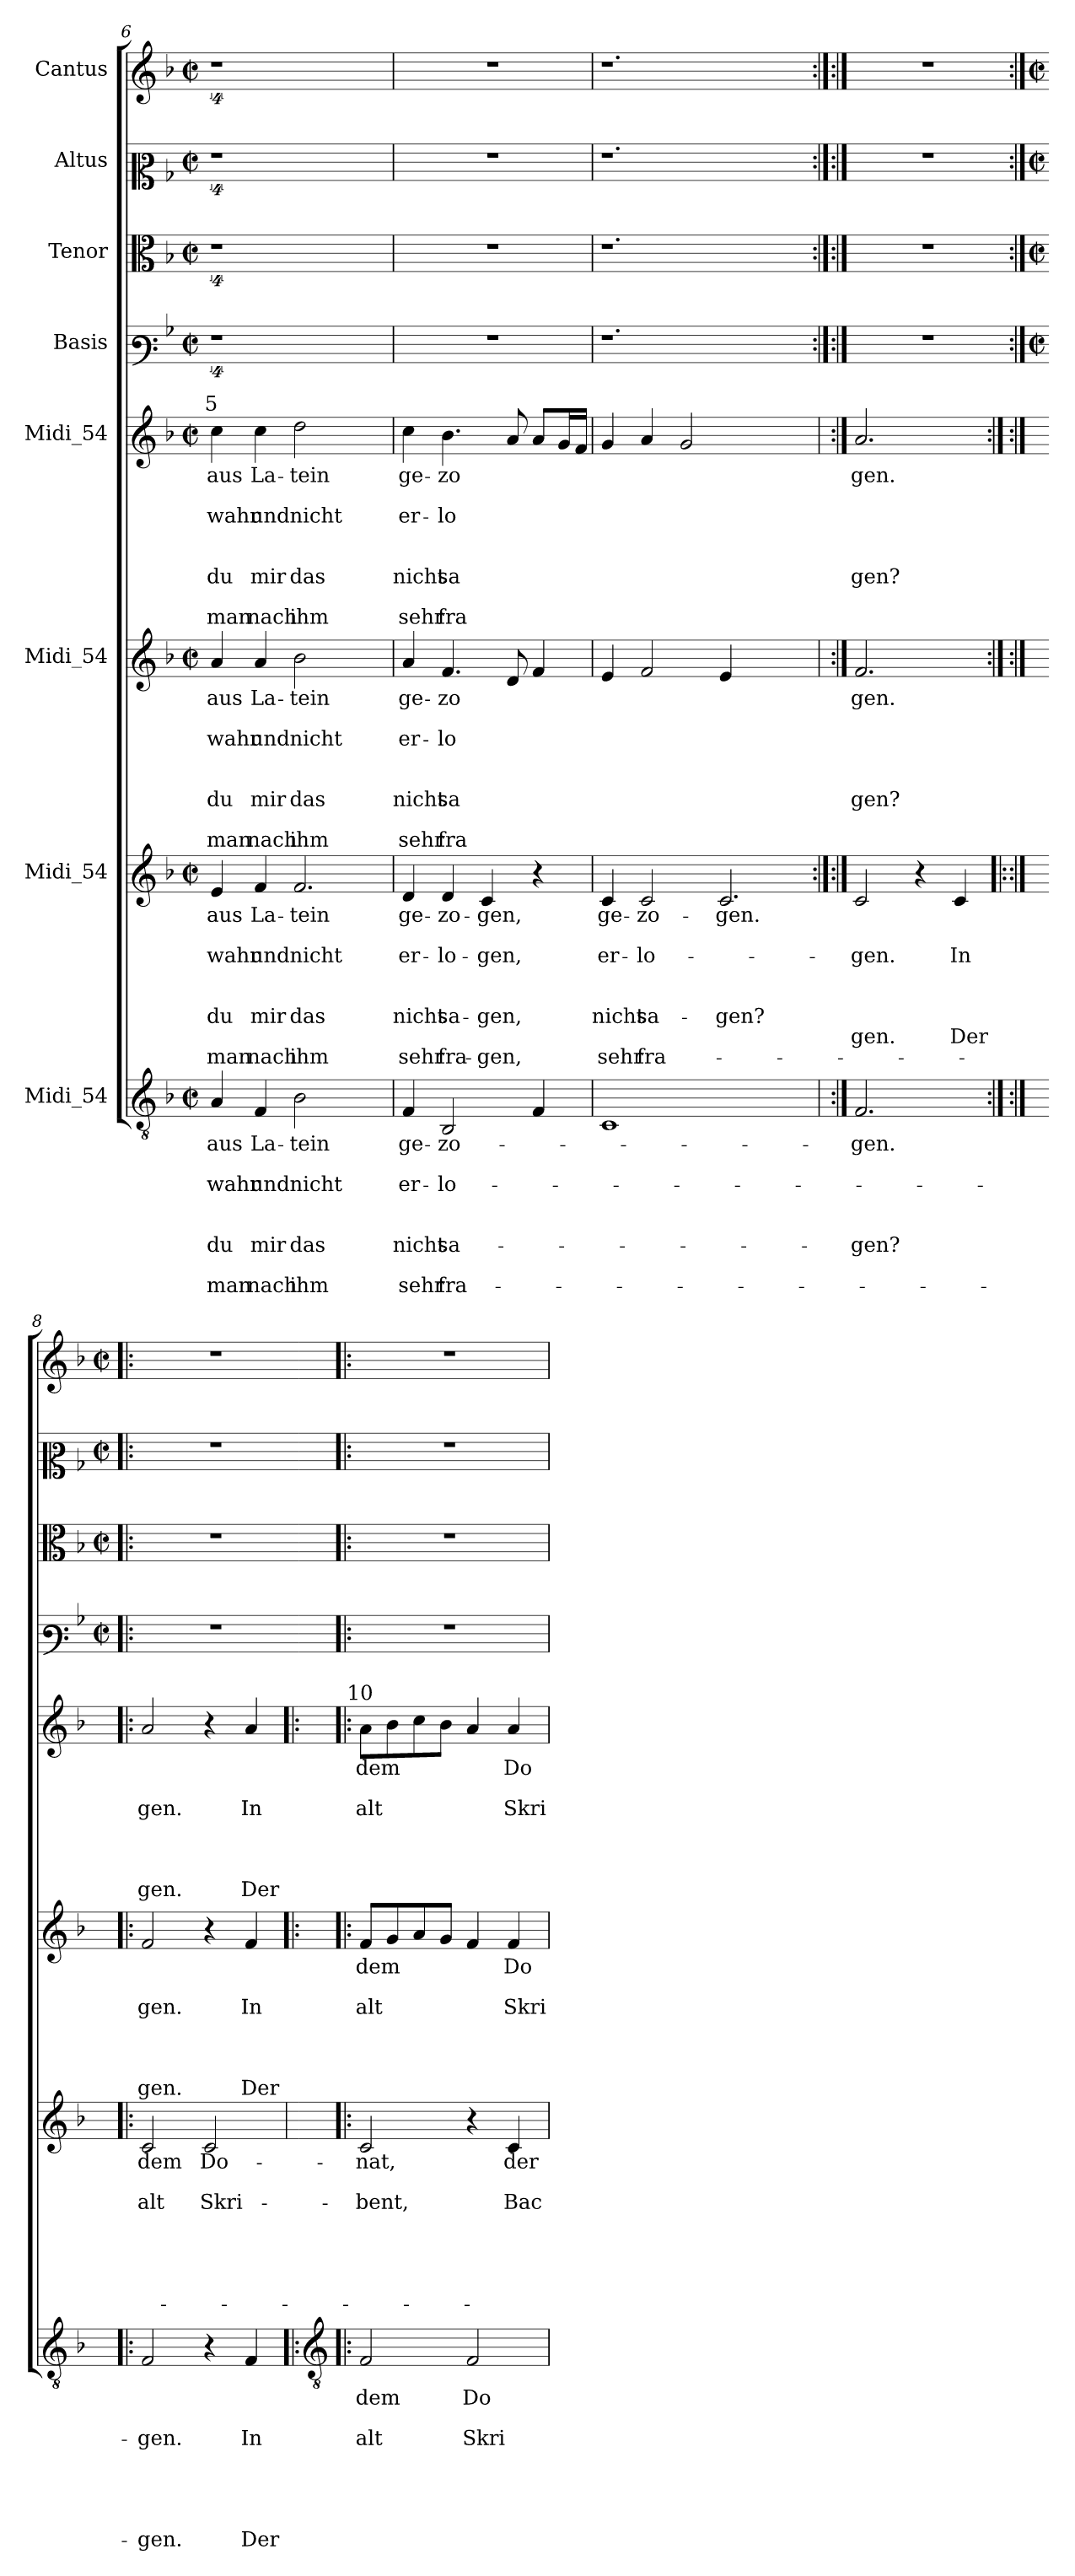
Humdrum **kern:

**kern	**text	**text	**text	**text	**text	**text	**text	**text	**kern	**text	**text	**text	**text	**text	**text	**text	**text	**kern	**text	**text	**text	**text	**text	**text	**text	**text	**kern	**text	**text	**text	**text	**text	**text	**text	**text	**kern	**kern	**kern	**kern
*part8	*part8	*part8	*part8	*part8	*part8	*part8	*part8	*part8	*part7	*part7	*part7	*part7	*part7	*part7	*part7	*part7	*part7	*part6	*part6	*part6	*part6	*part6	*part6	*part6	*part6	*part6	*part5	*part5	*part5	*part5	*part5	*part5	*part5	*part5	*part5	*part4	*part3	*part2	*part1
*staff8	*staff8	*staff8	*staff8	*staff8	*staff8	*staff8	*staff8	*staff8	*staff7	*staff7	*staff7	*staff7	*staff7	*staff7	*staff7	*staff7	*staff7	*staff6	*staff6	*staff6	*staff6	*staff6	*staff6	*staff6	*staff6	*staff6	*staff5	*staff5	*staff5	*staff5	*staff5	*staff5	*staff5	*staff5	*staff5	*staff4	*staff3	*staff2	*staff1
*I"Midi_54	*	*	*	*	*	*	*	*	*I"Midi_54	*	*	*	*	*	*	*	*	*I"Midi_54	*	*	*	*	*	*	*	*	*I"Midi_54	*	*	*	*	*	*	*	*	*I"Basis	*I"Tenor	*I"Altus	*I"Cantus
*clefGv2	*	*	*	*	*	*	*	*	*clefG2	*	*	*	*	*	*	*	*	*clefG2	*	*	*	*	*	*	*	*	*clefG2	*	*	*	*	*	*	*	*	*clefF3	*clefC3	*clefC2	*clefG2
*k[b-]	*	*	*	*	*	*	*	*	*k[b-]	*	*	*	*	*	*	*	*	*k[b-]	*	*	*	*	*	*	*	*	*k[b-]	*	*	*	*	*	*	*	*	*k[b-]	*k[b-]	*k[b-]	*k[b-]
*F:	*	*	*	*	*	*	*	*	*F:	*	*	*	*	*	*	*	*	*F:	*	*	*	*	*	*	*	*	*F:	*	*	*	*	*	*	*	*	*F:	*F:	*F:	*F:
*M2/2	*	*	*	*	*	*	*	*	*M2/2	*	*	*	*	*	*	*	*	*M2/2	*	*	*	*	*	*	*	*	*M2/2	*	*	*	*	*	*	*	*	*M2/2	*M2/2	*M2/2	*M2/2
*met(c|)	*	*	*	*	*	*	*	*	*met(c|)	*	*	*	*	*	*	*	*	*met(c|)	*	*	*	*	*	*	*	*	*met(c|)	*	*	*	*	*	*	*	*	*met(c|)	*met(c|)	*met(c|)	*met(c|)
=6	=6	=6	=6	=6	=6	=6	=6	=6	=6	=6	=6	=6	=6	=6	=6	=6	=6	=6	=6	=6	=6	=6	=6	=6	=6	=6	=6	=6	=6	=6	=6	=6	=6	=6	=6	=6	=6	=6	=6
!	!	!	!	!	!	!	!	!	!	!	!	!	!	!	!	!	!	!	!	!	!	!	!	!	!	!	!LO:TX:a:cj:t=5	!	!	!	!	!	!	!	!	!	!	!	!
!	!LO:LY:b	!	!LO:LY:b	!	!	!LO:LY:b	!	!LO:LY:b	!	!LO:LY:b	!	!LO:LY:b	!	!	!LO:LY:b	!	!LO:LY:b	!	!LO:LY:b	!	!LO:LY:b	!	!	!LO:LY:b	!	!LO:LY:b	!	!LO:LY:b	!	!LO:LY:b	!	!	!LO:LY:b	!	!LO:LY:b	!	!	!	!
4A	aus	.	wahr	.	.	du	.	man	4e	aus	.	wahr	.	.	du	.	man	4a	aus	.	wahr	.	.	du	.	man	4cc	aus	.	wahr	.	.	du	.	man	4%5r	4%5r	4%5r	4%5r
!	!LO:LY:b	!	!LO:LY:b	!	!	!LO:LY:b	!	!LO:LY:b	!	!LO:LY:b	!	!LO:LY:b	!	!	!LO:LY:b	!	!LO:LY:b	!	!LO:LY:b	!	!LO:LY:b	!	!	!LO:LY:b	!	!LO:LY:b	!	!LO:LY:b	!	!LO:LY:b	!	!	!LO:LY:b	!	!LO:LY:b	!	!	!	!
4F	La-	.	-und	.	.	mir	.	nach	4f	La-	.	-und	.	.	mir	.	nach	4a	La-	.	-und	.	.	mir	.	nach	4cc	La-	.	-und	.	.	mir	.	nach	.	.	.	.
!	!LO:LY:b	!	!LO:LY:b	!	!	!LO:LY:b	!	!LO:LY:b	!	!LO:LY:b	!	!LO:LY:b	!	!	!LO:LY:b	!	!LO:LY:b	!	!LO:LY:b	!	!LO:LY:b	!	!	!LO:LY:b	!	!LO:LY:b	!	!LO:LY:b	!	!LO:LY:b	!	!	!LO:LY:b	!	!LO:LY:b	!	!	!	!
2B-	tein	.	nicht	.	.	das	.	ihm	2.f	tein	.	nicht	.	.	das	.	ihm	2b-	tein	.	nicht	.	.	das	.	ihm	2dd	tein	.	nicht	.	.	das	.	ihm	.	.	.	.
4ryy	.	.	.	.	.	.	.	.	.	.	.	.	.	.	.	.	.	4ryy	.	.	.	.	.	.	.	.	4ryy	.	.	.	.	.	.	.	.	.	.	.	.
=6	=6	=6	=6	=6	=6	=6	=6	=6	=6	=6	=6	=6	=6	=6	=6	=6	=6	=6	=6	=6	=6	=6	=6	=6	=6	=6	=6	=6	=6	=6	=6	=6	=6	=6	=6	=6	=6	=6	=6
!	!LO:LY:b	!	!LO:LY:b	!	!	!LO:LY:b	!	!LO:LY:b	!	!LO:LY:b	!	!LO:LY:b	!	!	!LO:LY:b	!	!LO:LY:b	!	!LO:LY:b	!	!LO:LY:b	!	!	!LO:LY:b	!	!LO:LY:b	!	!LO:LY:b	!	!LO:LY:b	!	!	!LO:LY:b	!	!LO:LY:b	!	!	!	!
4F	ge-	.	-er-	.	.	-nicht	.	sehr	4d	ge-	.	-er-	.	.	-nicht	.	sehr	4a	ge-	.	-er-	.	.	-nicht	.	sehr	4cc	ge-	.	-er-	.	.	-nicht	.	sehr	1r	1r	1r	1r
!	!LO:LY:b	!	!LO:LY:b	!	!	!LO:LY:b	!	!LO:LY:b	!	!LO:LY:b	!	!LO:LY:b	!	!	!LO:LY:b	!	!LO:LY:b	!	!LO:LY:b	!	!LO:LY:b	!	!	!LO:LY:b	!	!LO:LY:b	!	!LO:LY:b	!	!LO:LY:b	!	!	!LO:LY:b	!	!LO:LY:b	!	!	!	!
2BB-	zo-	.	-lo-	.	.	-sa-	.	-fra-	4d	zo-	.	-lo-	.	.	-sa-	.	-fra-	4.f	zo	.	lo	.	.	sa	.	fra	4.b-	zo-	.	-lo-	.	.	-sa-	.	-fra-	.	.	.	.
!	!	!	!	!	!	!	!	!	!	!LO:LY:b	!	!LO:LY:b	!	!	!LO:LY:b	!	!LO:LY:b	!	!	!	!	!	!	!	!	!	!	!	!	!	!	!	!	!	!	!	!	!	!
.	.	.	.	.	.	.	.	.	4c	-gen,	.	gen,	.	.	gen,	.	gen,	.	.	.	.	.	.	.	.	.	.	.	.	.	.	.	.	.	.	.	.	.	.
!	!	!	!	!	!	!	!	!	!	!	!	!	!	!	!	!	!	!	!LO:LY:b	!	!LO:LY:b	!	!	!LO:LY:b	!	!LO:LY:b	!	!	!	!	!	!	!	!	!	!	!	!	!
.	.	.	.	.	.	.	.	.	.	.	.	.	.	.	.	.	.	8d	-	.	-	.	.	-	.	-	8a	.	.	.	.	.	.	.	.	.	.	.	.
4F	.	.	.	.	.	.	.	.	4r	.	.	.	.	.	.	.	.	4f	.	.	.	.	.	.	.	.	8aL	.	.	.	.	.	.	.	.	.	.	.	.
!	!	!	!	!	!	!	!	!	!	!	!	!	!	!	!	!	!	!	!	!	!	!	!	!	!	!	!	!LO:LY:b	!	!LO:LY:b	!	!	!LO:LY:b	!	!LO:LY:b	!	!	!	!
.	.	.	.	.	.	.	.	.	.	.	.	.	.	.	.	.	.	.	.	.	.	.	.	.	.	.	16gL	--	.	-	.	.	-	.	-	.	.	.	.
.	.	.	.	.	.	.	.	.	.	.	.	.	.	.	.	.	.	.	.	.	.	.	.	.	.	.	16fJJ	.	.	.	.	.	.	.	.	.	.	.	.
=6	=6	=6	=6	=6	=6	=6	=6	=6	=6	=6	=6	=6	=6	=6	=6	=6	=6	=6	=6	=6	=6	=6	=6	=6	=6	=6	=6	=6	=6	=6	=6	=6	=6	=6	=6	=6	=6	=6	=6
!	!	!	!	!	!	!	!	!	!	!LO:LY:b	!	!LO:LY:b	!	!	!LO:LY:b	!	!LO:LY:b	!	!	!	!	!	!	!	!	!	!	!	!	!	!	!	!	!	!	!	!	!	!
1C	.	.	.	.	.	.	.	.	4c	ge-	.	-er-	.	.	-nicht	.	sehr	4e	.	.	.	.	.	.	.	.	4g	.	.	.	.	.	.	.	.	1.r	1.r	1.r	1.r
!	!	!	!	!	!	!	!	!	!	!LO:LY:b	!	!LO:LY:b	!	!	!LO:LY:b	!	!LO:LY:b	!	!	!	!	!	!	!	!	!	!	!	!	!	!	!	!	!	!	!	!	!	!
.	.	.	.	.	.	.	.	.	2c	zo-	.	-lo-	.	.	-sa-	.	-fra-	2f	.	.	.	.	.	.	.	.	4a	.	.	.	.	.	.	.	.	.	.	.	.
.	.	.	.	.	.	.	.	.	.	.	.	.	.	.	.	.	.	.	.	.	.	.	.	.	.	.	2g	.	.	.	.	.	.	.	.	.	.	.	.
!	!	!	!	!	!	!	!	!	!	!LO:LY:b	!	!	!	!	!LO:LY:b	!	!	!	!	!	!	!	!	!	!	!	!	!	!	!	!	!	!	!	!	!	!	!	!
.	.	.	.	.	.	.	.	.	2.c	-gen.	.	.	.	.	gen?	.	.	4e	.	.	.	.	.	.	.	.	.	.	.	.	.	.	.	.	.	.	.	.	.
2ryy	.	.	.	.	.	.	.	.	.	.	.	.	.	.	.	.	.	2ryy	.	.	.	.	.	.	.	.	2ryy	.	.	.	.	.	.	.	.	.	.	.	.
=7	=7:|!	=7:|!	=7:|!	=7:|!	=7:|!	=7:|!	=7:|!	=7:|!	=7:|!	=7:|!	=7:|!	=7:|!	=7:|!	=7:|!	=7:|!	=7:|!	=7:|!	=7	=7:|!	=7:|!	=7:|!	=7:|!	=7:|!	=7:|!	=7:|!	=7:|!	=7	=7:|!	=7:|!	=7:|!	=7:|!	=7:|!	=7:|!	=7:|!	=7:|!	=7:|!	=7:|!	=7:|!	=7:|!
!	!LO:LY:b	!	!	!	!	!LO:LY:b	!	!	!	!	!	!LO:LY:b	!	!	!	!LO:LY:b	!	!	!LO:LY:b	!	!	!	!	!LO:LY:b	!	!	!	!LO:LY:b	!	!	!	!	!LO:LY:b	!	!	!	!	!	!
2.F	-gen.	.	.	.	.	gen?	.	.	2c	.	.	gen.	.	.	.	gen.	.	2.f	gen.	.	.	.	.	gen?	.	.	2.a	gen.	.	.	.	.	gen?	.	.	1r	1r	1r	1r
.	.	.	.	.	.	.	.	.	4r	.	.	.	.	.	.	.	.	.	.	.	.	.	.	.	.	.	.	.	.	.	.	.	.	.	.	.	.	.	.
!	!	!	!	!	!	!	!	!	!	!	!	!LO:LY:b	!	!	!	!LO:LY:b	!	!	!	!	!	!	!	!	!	!	!	!	!	!	!	!	!	!	!	!	!	!	!
4ryy	.	.	.	.	.	.	.	.	4c	.	.	In	.	.	.	Der	.	4ryy	.	.	.	.	.	.	.	.	4ryy	.	.	.	.	.	.	.	.	.	.	.	.
!!LO:LB:g=z
=8:|!	=8!|:	=8!|:	=8!|:	=8!|:	=8!|:	=8!|:	=8!|:	=8!|:	=8!|:	=8!|:	=8!|:	=8!|:	=8!|:	=8!|:	=8!|:	=8!|:	=8!|:	=8:|!	=8!|:	=8!|:	=8!|:	=8!|:	=8!|:	=8!|:	=8!|:	=8!|:	=8:|!	=8!|:	=8!|:	=8!|:	=8!|:	=8!|:	=8!|:	=8!|:	=8!|:	=8!|:	=8!|:	=8!|:	=8!|:
*	*	*	*	*	*	*	*	*	*	*	*	*	*	*	*	*	*	*	*	*	*	*	*	*	*	*	*	*	*	*	*	*	*	*	*	*M2/2	*M2/2	*M2/2	*M2/2
*	*	*	*	*	*	*	*	*	*	*	*	*	*	*	*	*	*	*	*	*	*	*	*	*	*	*	*	*	*	*	*	*	*	*	*	*met(c|)	*met(c|)	*met(c|)	*met(c|)
!	!	!	!LO:LY:b	!	!	!	!	!LO:LY:b	!	!LO:LY:b	!	!LO:LY:b	!	!	!	!	!	!	!	!	!LO:LY:b	!	!	!	!LO:LY:b	!	!	!	!	!LO:LY:b	!	!	!	!LO:LY:b	!	!	!	!	!
2F	.	.	gen.	.	.	.	.	gen.	2c	dem	.	alt	.	.	.	.	.	2f	.	.	gen.	.	.	.	gen.	.	2a	.	.	gen.	.	.	.	gen.	.	1r	1r	1r	1r
!	!	!	!	!	!	!	!	!	!	!LO:LY:b	!	!LO:LY:b	!	!	!	!	!	!	!	!	!	!	!	!	!	!	!	!	!	!	!	!	!	!	!	!	!	!	!
4r	.	.	.	.	.	.	.	.	2c	Do-	.	-Skri-	.	.	.	.	.	4r	.	.	.	.	.	.	.	.	4r	.	.	.	.	.	.	.	.	.	.	.	.
!	!	!	!LO:LY:b	!	!	!	!	!LO:LY:b	!	!	!	!	!	!	!	!	!	!	!	!	!LO:LY:b	!	!	!	!LO:LY:b	!	!	!	!	!LO:LY:b	!	!	!	!LO:LY:b	!	!	!	!	!
4F	.	.	In	.	.	.	.	Der	.	.	.	.	.	.	.	.	.	4f	.	.	In	.	.	.	Der	.	4a	.	.	In	.	.	.	Der	.	.	.	.	.
!!LO:LB:g=z
=9!|:	=9	=9	=9	=9	=9	=9	=9	=9	=9	=9	=9	=9	=9	=9	=9	=9	=9	=9!|:	=9	=9	=9	=9	=9	=9	=9	=9	=9!|:	=9	=9	=9	=9	=9	=9	=9	=9	=9	=9	=9	=9
*clefGv2	*	*	*	*	*	*	*	*	*	*	*	*	*	*	*	*	*	*	*	*	*	*	*	*	*	*	*	*	*	*	*	*	*	*	*	*	*	*	*
!	!	!	!	!	!	!	!	!	!	!	!	!	!	!	!	!	!	!	!	!	!	!	!	!	!	!	!LO:TX:a:cj:t=10	!	!	!	!	!	!	!	!	!	!	!	!
!	!LO:LY:b	!	!LO:LY:b	!	!	!	!	!	!	!LO:LY:b	!	!LO:LY:b	!	!	!	!	!	!	!LO:LY:b	!	!LO:LY:b	!	!	!	!	!	!	!LO:LY:b	!	!LO:LY:b	!	!	!	!	!	!	!	!	!
2F	dem	.	alt	.	.	.	.	.	2c	-nat,	.	bent,	.	.	.	.	.	8fL	dem	.	alt	.	.	.	.	.	8aL	dem	.	alt	.	.	.	.	.	1r	1r	1r	1r
.	.	.	.	.	.	.	.	.	.	.	.	.	.	.	.	.	.	8g	.	.	.	.	.	.	.	.	8b-	.	.	.	.	.	.	.	.	.	.	.	.
.	.	.	.	.	.	.	.	.	.	.	.	.	.	.	.	.	.	8a	.	.	.	.	.	.	.	.	8cc	.	.	.	.	.	.	.	.	.	.	.	.
.	.	.	.	.	.	.	.	.	.	.	.	.	.	.	.	.	.	8gJ	.	.	.	.	.	.	.	.	8b-J	.	.	.	.	.	.	.	.	.	.	.	.
!	!LO:LY:b	!	!LO:LY:b	!	!	!	!	!	!	!	!	!	!	!	!	!	!	!	!	!	!	!	!	!	!	!	!	!	!	!	!	!	!	!	!	!	!	!	!
2F	Do-	.	-Skri-	.	.	.	.	.	4r	.	.	.	.	.	.	.	.	4f	.	.	.	.	.	.	.	.	4a	.	.	.	.	.	.	.	.	.	.	.	.
!	!	!	!	!	!	!	!	!	!	!LO:LY:b	!	!LO:LY:b	!	!	!	!	!	!	!LO:LY:b	!	!LO:LY:b	!	!	!	!	!	!	!LO:LY:b	!	!LO:LY:b	!	!	!	!	!	!	!	!	!
.	.	.	.	.	.	.	.	.	4c	der	.	Bac-	.	.	.	.	.	4f	Do-	.	-Skri-	.	.	.	.	.	4a	Do-	.	-Skri-	.	.	.	.	.	.	.	.	.
=	=	=	=	=	=	=	=	=	=	=	=	=	=	=	=	=	=	=	=	=	=	=	=	=	=	=	=	=	=	=	=	=	=	=	=	=	=	=	=
*-	*-	*-	*-	*-	*-	*-	*-	*-	*-	*-	*-	*-	*-	*-	*-	*-	*-	*-	*-	*-	*-	*-	*-	*-	*-	*-	*-	*-	*-	*-	*-	*-	*-	*-	*-	*-	*-	*-	*-
